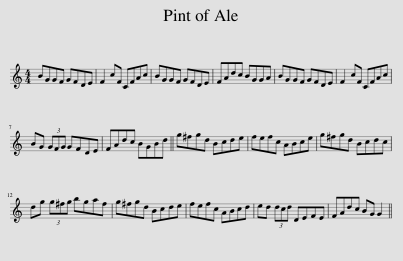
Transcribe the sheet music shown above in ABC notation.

X:1
L:1/8
M:4/4
I:linebreak $
K:C
V:1 treble
V:1
 BGGF GFDE | F2 cF CFAc | BGGF GFDE | FAdc BGGA | BGGF GFDE | %5
 F2 cF CFAc |$ BG (3GFG GFDE | FAdc BGBd || g^fgd Bcde | fefc ABce | %10
 g^fgd Bcdc |$ dg (3g^fg bgaf | g^fgd Bcde | fefc ABcd | ed (3dcd DEFE | %15
 FAdc BG G2 || %16
